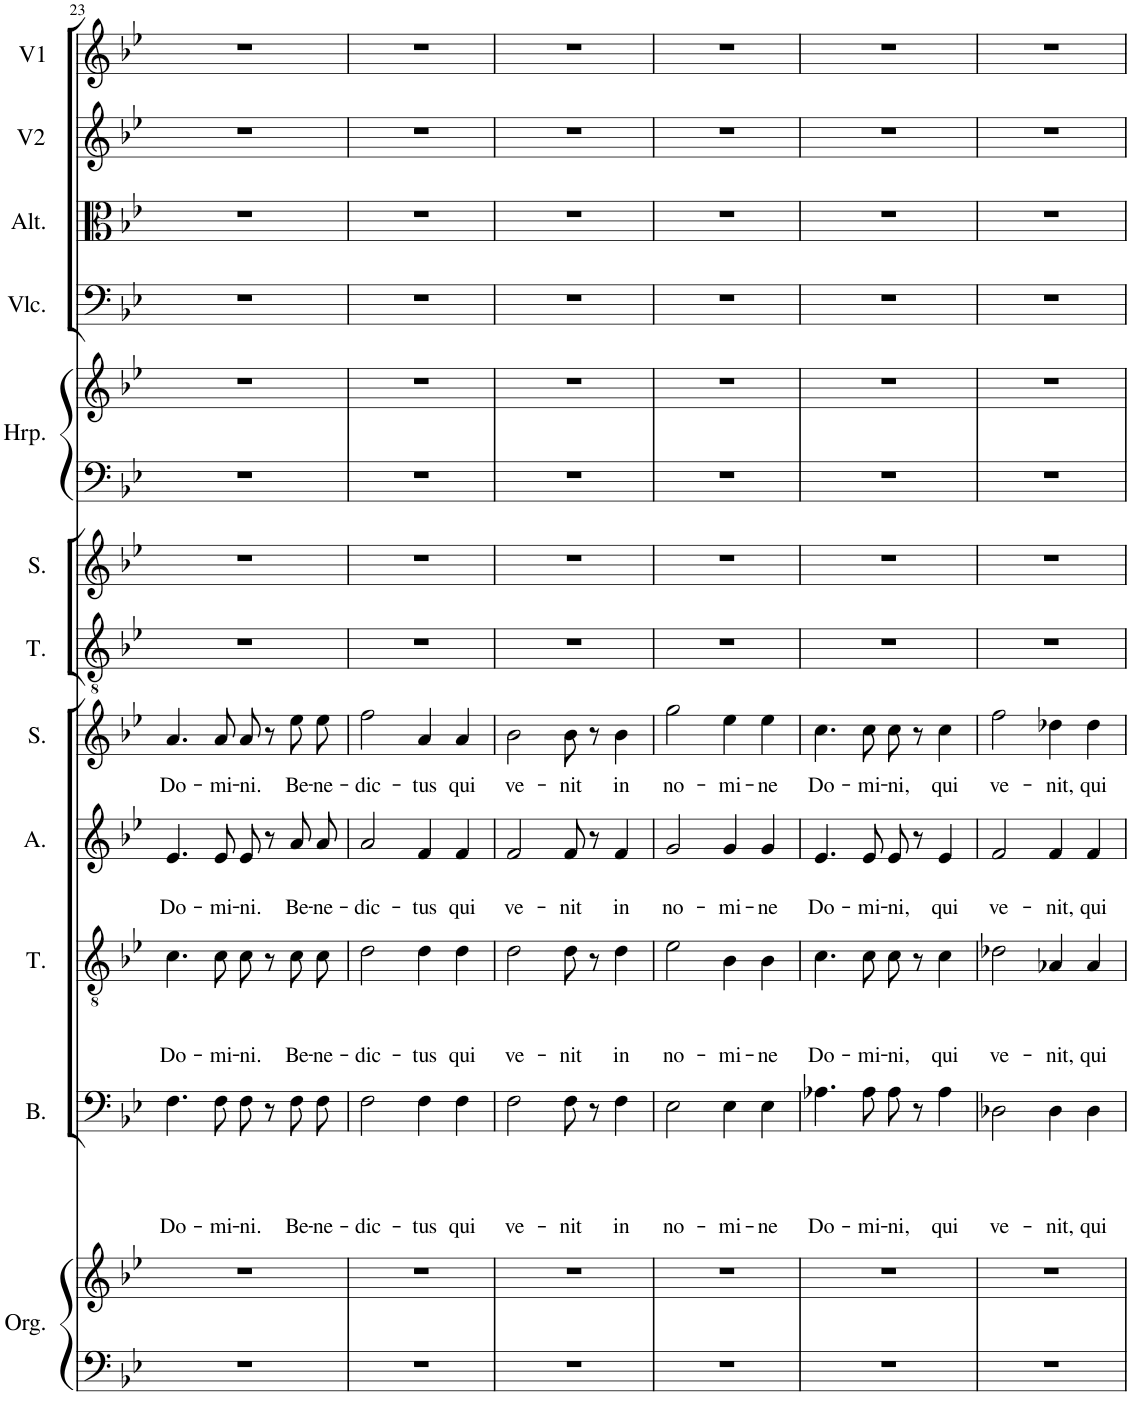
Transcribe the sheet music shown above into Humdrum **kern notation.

**kern	**kern	**kern	**text	**text	**text	**text	**kern	**text	**text	**text	**kern	**text	**text	**kern	**text	**kern	**kern	**kern	**kern	**kern	**kern	**kern	**kern
*part12	*part12	*part11	*part11	*part11	*part11	*part11	*part10	*part10	*part10	*part10	*part9	*part9	*part9	*part8	*part8	*part7	*part6	*part5	*part5	*part4	*part3	*part2	*part1
*staff14	*staff13	*staff12	*staff12	*staff12	*staff12	*staff12	*staff11	*staff11	*staff11	*staff11	*staff10	*staff10	*staff10	*staff9	*staff9	*staff8	*staff7	*staff6	*staff5	*staff4	*staff3	*staff2	*staff1
*I"Orgue	*	*I"Bass	*	*	*	*	*I"Ténor	*	*	*	*I"Alto	*	*	*I"Soprano	*	*I"Ténor Solo	*I"Soprano Solo	*I"Harpe	*	*I"Violoncelle	*I"Alto	*I"Violon 2	*I"Violon 1
*I'Org.	*	*I'B.	*	*	*	*	*I'T.	*	*	*	*I'A.	*	*	*I'S.	*	*I'T.	*I'S.	*I'Hrp.	*	*I'Vlc.	*I'Alt.	*I'V2	*I'V1
!!LO:PB:g=z
*clefF4	*clefG2	*clefF4	*	*	*	*	*clefGv2	*	*	*	*clefG2	*	*	*clefG2	*	*clefGv2	*clefG2	*clefF4	*clefG2	*clefF4	*clefC3	*clefG2	*clefG2
*k[b-e-]	*k[b-e-]	*k[b-e-]	*	*	*	*	*k[b-e-]	*	*	*	*k[b-e-]	*	*	*k[b-e-]	*	*k[b-e-]	*k[b-e-]	*k[b-e-]	*k[b-e-]	*k[b-e-]	*k[b-e-]	*k[b-e-]	*k[b-e-]
*M4/4	*M4/4	*M4/4	*	*	*	*	*M4/4	*	*	*	*M4/4	*	*	*M4/4	*	*M4/4	*M4/4	*M4/4	*M4/4	*M4/4	*M4/4	*M4/4	*M4/4
=23	=23	=23	=23	=23	=23	=23	=23	=23	=23	=23	=23	=23	=23	=23	=23	=23	=23	=23	=23	=23	=23	=23	=23
!	!	!	!	!	!	!LO:LY:b	!	!	!	!LO:LY:b	!	!	!LO:LY:b	!	!LO:LY:b	!	!	!	!	!	!	!	!
1r	1r	4.F\	.	.	.	Do-	4.c\	.	.	Do-	4.e-/	.	Do-	4.a/	Do-	1r	1r	1r	1r	1r	1r	1r	1r
!	!	!	!	!	!	!LO:LY:b	!	!	!	!LO:LY:b	!	!	!LO:LY:b	!	!LO:LY:b	!	!	!	!	!	!	!	!
.	.	8F\	.	.	.	-mi-	8c\	.	.	-mi-	8e-/	.	-mi-	8a/	-mi-	.	.	.	.	.	.	.	.
!	!	!	!	!	!	!LO:LY:b	!	!	!	!LO:LY:b	!	!	!LO:LY:b	!	!LO:LY:b	!	!	!	!	!	!	!	!
.	.	8F\	.	.	.	-ni.	8c\	.	.	-ni.	8e-/	.	-ni.	8a/	-ni.	.	.	.	.	.	.	.	.
.	.	8r	.	.	.	.	8r	.	.	.	8r	.	.	8r	.	.	.	.	.	.	.	.	.
!	!	!	!	!	!	!LO:LY:b	!	!	!	!LO:LY:b	!	!	!LO:LY:b	!	!LO:LY:b	!	!	!	!	!	!	!	!
.	.	8F\L	.	.	.	Be-	8c\L	.	.	Be-	8a/L	.	Be-	8ee-\L	Be-	.	.	.	.	.	.	.	.
!	!	!	!	!	!	!LO:LY:b	!	!	!	!LO:LY:b	!	!	!LO:LY:b	!	!LO:LY:b	!	!	!	!	!	!	!	!
.	.	8F\J	.	.	.	-ne-	8c\J	.	.	-ne-	8a/J	.	-ne-	8ee-\J	-ne-	.	.	.	.	.	.	.	.
=24	=24	=24	=24	=24	=24	=24	=24	=24	=24	=24	=24	=24	=24	=24	=24	=24	=24	=24	=24	=24	=24	=24	=24
!	!	!	!	!	!	!LO:LY:b	!	!	!	!LO:LY:b	!	!	!LO:LY:b	!	!LO:LY:b	!	!	!	!	!	!	!	!
1r	1r	2F\	.	.	.	-dic-	2d\	.	.	-dic-	2a/	.	-dic-	2ff\	-dic-	1r	1r	1r	1r	1r	1r	1r	1r
!	!	!	!	!	!	!LO:LY:b	!	!	!	!LO:LY:b	!	!	!LO:LY:b	!	!LO:LY:b	!	!	!	!	!	!	!	!
.	.	4F\	.	.	.	-tus	4d\	.	.	-tus	4f/	.	-tus	4a/	-tus	.	.	.	.	.	.	.	.
!	!	!	!	!	!	!LO:LY:b	!	!	!	!LO:LY:b	!	!	!LO:LY:b	!	!LO:LY:b	!	!	!	!	!	!	!	!
.	.	4F\	.	.	.	qui	4d\	.	.	qui	4f/	.	qui	4a/	qui	.	.	.	.	.	.	.	.
=25	=25	=25	=25	=25	=25	=25	=25	=25	=25	=25	=25	=25	=25	=25	=25	=25	=25	=25	=25	=25	=25	=25	=25
!	!	!	!	!	!	!LO:LY:b	!	!	!	!LO:LY:b	!	!	!LO:LY:b	!	!LO:LY:b	!	!	!	!	!	!	!	!
1r	1r	2F\	.	.	.	ve-	2d\	.	.	ve-	2f/	.	ve-	2b-\	ve-	1r	1r	1r	1r	1r	1r	1r	1r
!	!	!	!	!	!	!LO:LY:b	!	!	!	!LO:LY:b	!	!	!LO:LY:b	!	!LO:LY:b	!	!	!	!	!	!	!	!
.	.	8F\	.	.	.	-nit	8d\	.	.	-nit	8f/	.	-nit	8b-\	-nit	.	.	.	.	.	.	.	.
.	.	8r	.	.	.	.	8r	.	.	.	8r	.	.	8r	.	.	.	.	.	.	.	.	.
!	!	!	!	!	!	!LO:LY:b	!	!	!	!LO:LY:b	!	!	!LO:LY:b	!	!LO:LY:b	!	!	!	!	!	!	!	!
.	.	4F\	.	.	.	in	4d\	.	.	in	4f/	.	in	4b-\	in	.	.	.	.	.	.	.	.
=26	=26	=26	=26	=26	=26	=26	=26	=26	=26	=26	=26	=26	=26	=26	=26	=26	=26	=26	=26	=26	=26	=26	=26
!	!	!	!	!	!	!LO:LY:b	!	!	!	!LO:LY:b	!	!	!LO:LY:b	!	!LO:LY:b	!	!	!	!	!	!	!	!
1r	1r	2E-\	.	.	.	no-	2e-\	.	.	no-	2g/	.	no-	2gg\	no-	1r	1r	1r	1r	1r	1r	1r	1r
!	!	!	!	!	!	!LO:LY:b	!	!	!	!LO:LY:b	!	!	!LO:LY:b	!	!LO:LY:b	!	!	!	!	!	!	!	!
.	.	4E-\	.	.	.	-mi-	4B-\	.	.	-mi-	4g/	.	-mi-	4ee-\	-mi-	.	.	.	.	.	.	.	.
!	!	!	!	!	!	!LO:LY:b	!	!	!	!LO:LY:b	!	!	!LO:LY:b	!	!LO:LY:b	!	!	!	!	!	!	!	!
.	.	4E-\	.	.	.	-ne	4B-\	.	.	-ne	4g/	.	-ne	4ee-\	-ne	.	.	.	.	.	.	.	.
=27	=27	=27	=27	=27	=27	=27	=27	=27	=27	=27	=27	=27	=27	=27	=27	=27	=27	=27	=27	=27	=27	=27	=27
!	!	!	!	!	!	!LO:LY:b	!	!	!	!LO:LY:b	!	!	!LO:LY:b	!	!LO:LY:b	!	!	!	!	!	!	!	!
1r	1r	4.A-X\	.	.	.	Do-	4.c\	.	.	Do-	4.e-/	.	Do-	4.cc\	Do-	1r	1r	1r	1r	1r	1r	1r	1r
!	!	!	!	!	!	!LO:LY:b	!	!	!	!LO:LY:b	!	!	!LO:LY:b	!	!LO:LY:b	!	!	!	!	!	!	!	!
.	.	8A-\	.	.	.	-mi-	8c\	.	.	-mi-	8e-/	.	-mi-	8cc\	-mi-	.	.	.	.	.	.	.	.
!	!	!	!	!	!	!LO:LY:b	!	!	!	!LO:LY:b	!	!	!LO:LY:b	!	!LO:LY:b	!	!	!	!	!	!	!	!
.	.	8A-\	.	.	.	-ni,	8c\	.	.	-ni,	8e-/	.	-ni,	8cc\	-ni,	.	.	.	.	.	.	.	.
.	.	8r	.	.	.	.	8r	.	.	.	8r	.	.	8r	.	.	.	.	.	.	.	.	.
!	!	!	!	!	!	!LO:LY:b	!	!	!	!LO:LY:b	!	!	!LO:LY:b	!	!LO:LY:b	!	!	!	!	!	!	!	!
.	.	4A-\	.	.	.	qui	4c\	.	.	qui	4e-/	.	qui	4cc\	qui	.	.	.	.	.	.	.	.
=28	=28	=28	=28	=28	=28	=28	=28	=28	=28	=28	=28	=28	=28	=28	=28	=28	=28	=28	=28	=28	=28	=28	=28
!	!	!	!	!	!	!LO:LY:b	!	!	!	!LO:LY:b	!	!	!LO:LY:b	!	!LO:LY:b	!	!	!	!	!	!	!	!
1r	1r	2D-X\	.	.	.	ve-	2d-X\	.	.	ve-	2f/	.	ve-	2ff\	ve-	1r	1r	1r	1r	1r	1r	1r	1r
!	!	!	!	!	!	!LO:LY:b	!	!	!	!LO:LY:b	!	!	!LO:LY:b	!	!LO:LY:b	!	!	!	!	!	!	!	!
.	.	4D-\	.	.	.	-nit,	4A-X/	.	.	-nit,	4f/	.	-nit,	4dd-X\	-nit,	.	.	.	.	.	.	.	.
!	!	!	!	!	!	!LO:LY:b	!	!	!	!LO:LY:b	!	!	!LO:LY:b	!	!LO:LY:b	!	!	!	!	!	!	!	!
.	.	4D-\	.	.	.	qui	4A-/	.	.	qui	4f/	.	qui	4dd-\	qui	.	.	.	.	.	.	.	.
=	=	=	=	=	=	=	=	=	=	=	=	=	=	=	=	=	=	=	=	=	=	=	=
*-	*-	*-	*-	*-	*-	*-	*-	*-	*-	*-	*-	*-	*-	*-	*-	*-	*-	*-	*-	*-	*-	*-	*-
